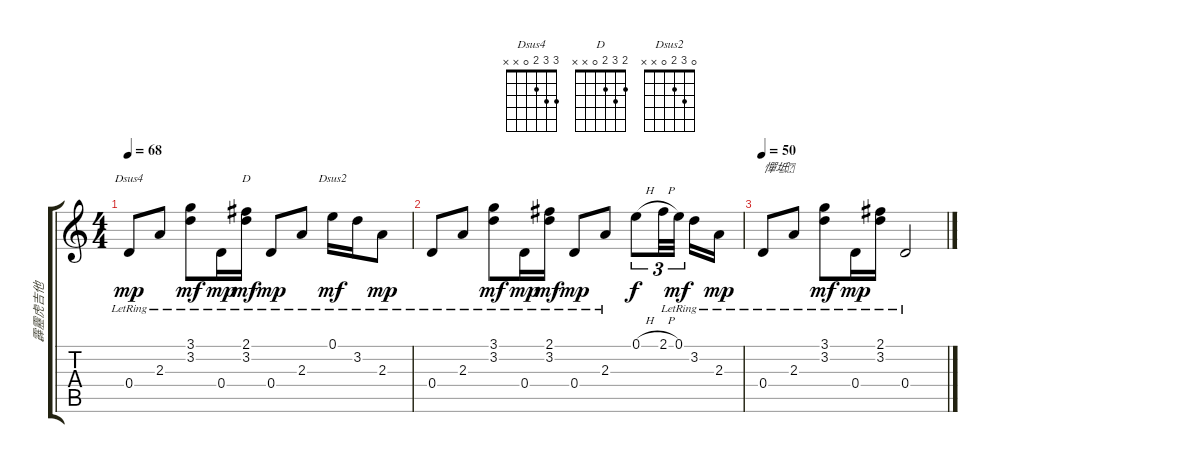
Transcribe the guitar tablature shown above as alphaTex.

\track ("霹靂虎吉他" "霹靂虎吉他") {instrument acousticguitarsteel}
\staff {score tabs}
\tuning (E4 B3 G3 D3 A2 E2) {hide}
\chord ("Dsus4" 3 3 2 0 x x)
\chord ("D" 2 3 2 0 x x)
\chord ("Dsus2" 0 3 2 0 x x)
\ts (4 4)
\tempo 68
\clef g2
\ks c
0.4{lr}.8{ch "Dsus4" dy mp} 2.3{lr}.8 (3.1{lr} 3.2{lr}).8{dy mf} 0.4{lr}.16{dy mp} (2.1{lr} 3.2{lr}).16{ch "D" dy mf} 0.4{lr}.8{dy mp} 2.3{lr}.8 0.1{lr}.16{ch "Dsus2" dy mf} 3.2{lr}.16 2.3{lr}.8{dy mp} |
0.4{lr}.8 2.3{lr}.8 (3.1{lr} 3.2{lr}).8{dy mf} 0.4{lr}.16{dy mp} (2.1{lr} 3.2{lr}).16{dy mf} 0.4{lr}.8{dy mp} 2.3{lr}.8 0.1{h}.8{tu (3 2) dy f} 2.1{h}.32{tu (3 2)} 0.1{lr}.32{tu (3 2) dy mf beam splitsecondary} 3.2{lr}.16 2.3{lr}.16{dy mp} |
\tempo 50
0.4{lr}.8{txt "憚坻"} 2.3{lr}.8 (3.1{lr} 3.2{lr}).8{dy mf} 0.4{lr}.16{dy mp} (2.1{lr} 3.2{lr}).16 0.4{lr}.2
